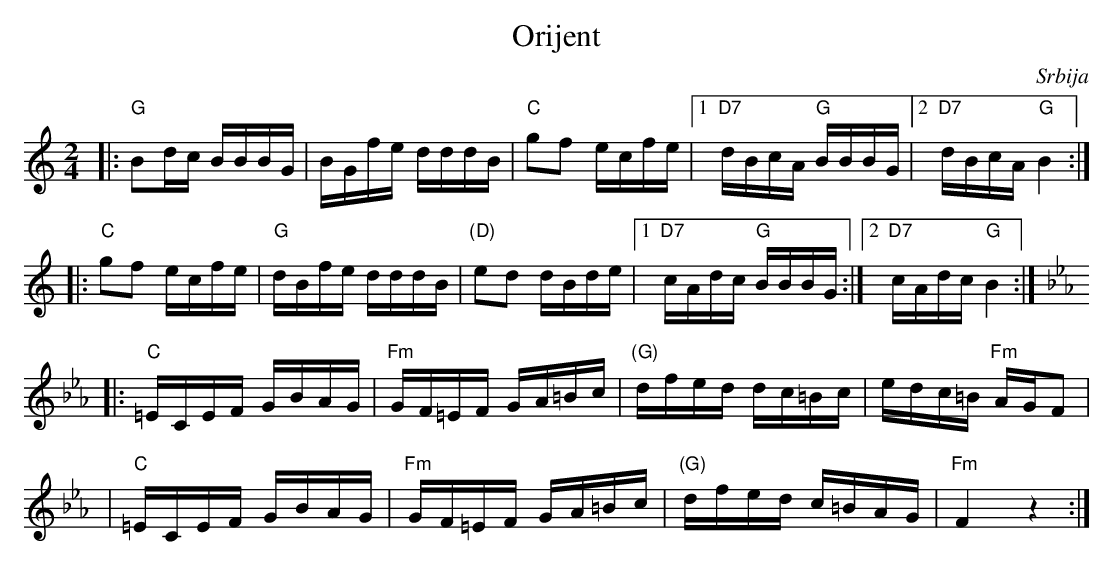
X:1
T:Orijent
O:Srbija
M:2/4
L:1/16
K:GMix
|: "G"B2dc BBBG | BGfe dddB | "C"g2f2 ecfe |1 "D7"dBcA "G"BBBG |2 "D7"dBcA "G"B4 :|
|: "C"g2f2 ecfe | "G"dBfe dddB | "(D)"e2d2 dBde |1 "D7"cAdc "G"BBBG :|2 "D7"cAdc "G"B4 :| [K:FDor]
|: "C"=ECEF GBAG | "Fm"GF=EF GA=Bc | "(G)"dfed dc=Bc | edc=B "Fm"AGF2 |
|  "C"=ECEF GBAG | "Fm"GF=EF GA=Bc | "(G)"dfed c=BAG | "Fm"F4 z4 :|
